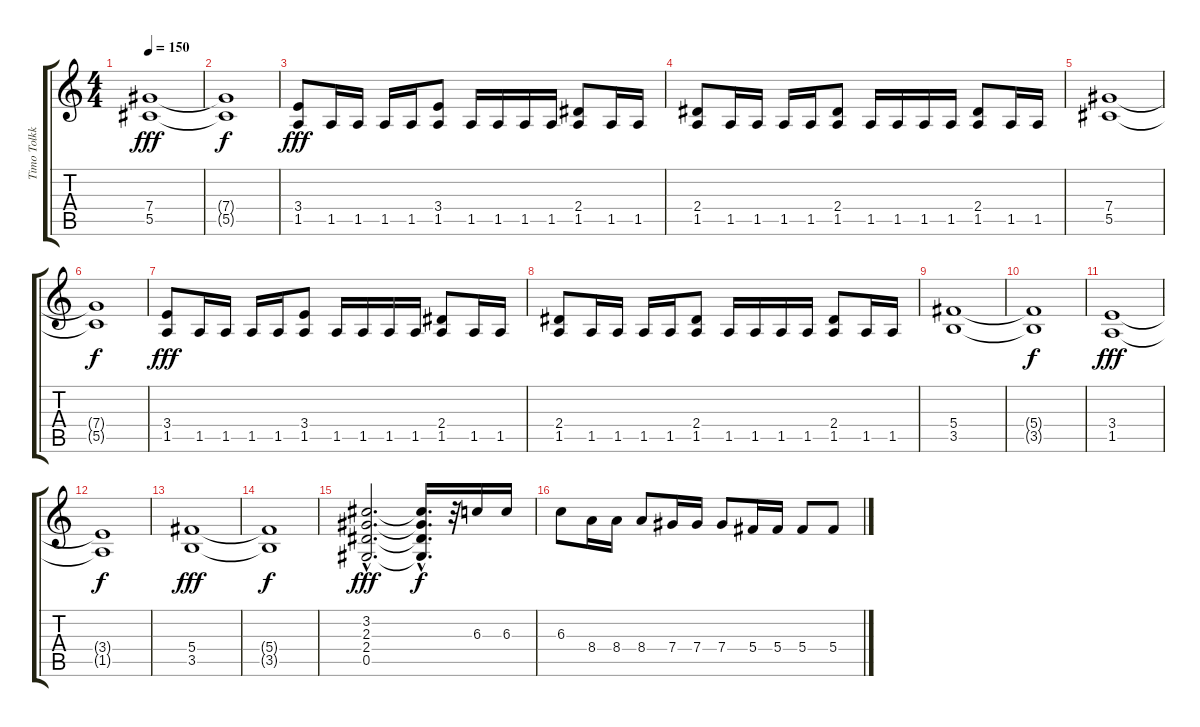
\track ("Timo Tolkki" "Timo Tolkk") {instrument distortionguitar}
\staff {score tabs}
\tuning (Eb4 Bb3 Gb3 Db3 Ab2 Eb2) {hide}
\ts (4 4)
\tempo 150
\clef g2
\ks c
(7.4 5.5).1{dy fff} |
(7.4{t} 5.5{t}).1{dy f} |
(3.4 1.5).8{dy fff} 1.5.16 1.5.16 1.5.16 1.5.16 (3.4 1.5).8 1.5.16 1.5.16 1.5.16 1.5.16 (2.4 1.5).8 1.5.16 1.5.16 |
(2.4 1.5).8 1.5.16 1.5.16 1.5.16 1.5.16 (2.4 1.5).8 1.5.16 1.5.16 1.5.16 1.5.16 (2.4 1.5).8 1.5.16 1.5.16 |
(7.4 5.5).1 |
(7.4{t} 5.5{t}).1{dy f} |
(3.4 1.5).8{dy fff} 1.5.16 1.5.16 1.5.16 1.5.16 (3.4 1.5).8 1.5.16 1.5.16 1.5.16 1.5.16 (2.4 1.5).8 1.5.16 1.5.16 |
(2.4 1.5).8 1.5.16 1.5.16 1.5.16 1.5.16 (2.4 1.5).8 1.5.16 1.5.16 1.5.16 1.5.16 (2.4 1.5).8 1.5.16 1.5.16 |
(5.4 3.5).1 |
(5.4{t} 3.5{t}).1{dy f} |
(3.4 1.5).1{dy fff} |
(3.4{t} 1.5{t}).1{dy f} |
(5.4 3.5).1{dy fff} |
(5.4{t} 3.5{t}).1{dy f} |
(3.2{hac} 2.3{hac} 2.4{hac} 0.5{hac}).2{d dy fff} (3.2{hac t} 2.3{hac t} 2.4{hac t} 0.5{hac t}).16{d dy f} r.32 6.3.16 6.3.16 |
6.3.8 8.4.16 8.4.16 8.4.8 7.4.16 7.4.16 7.4.8 5.4.16 5.4.16 5.4.8 5.4.8
